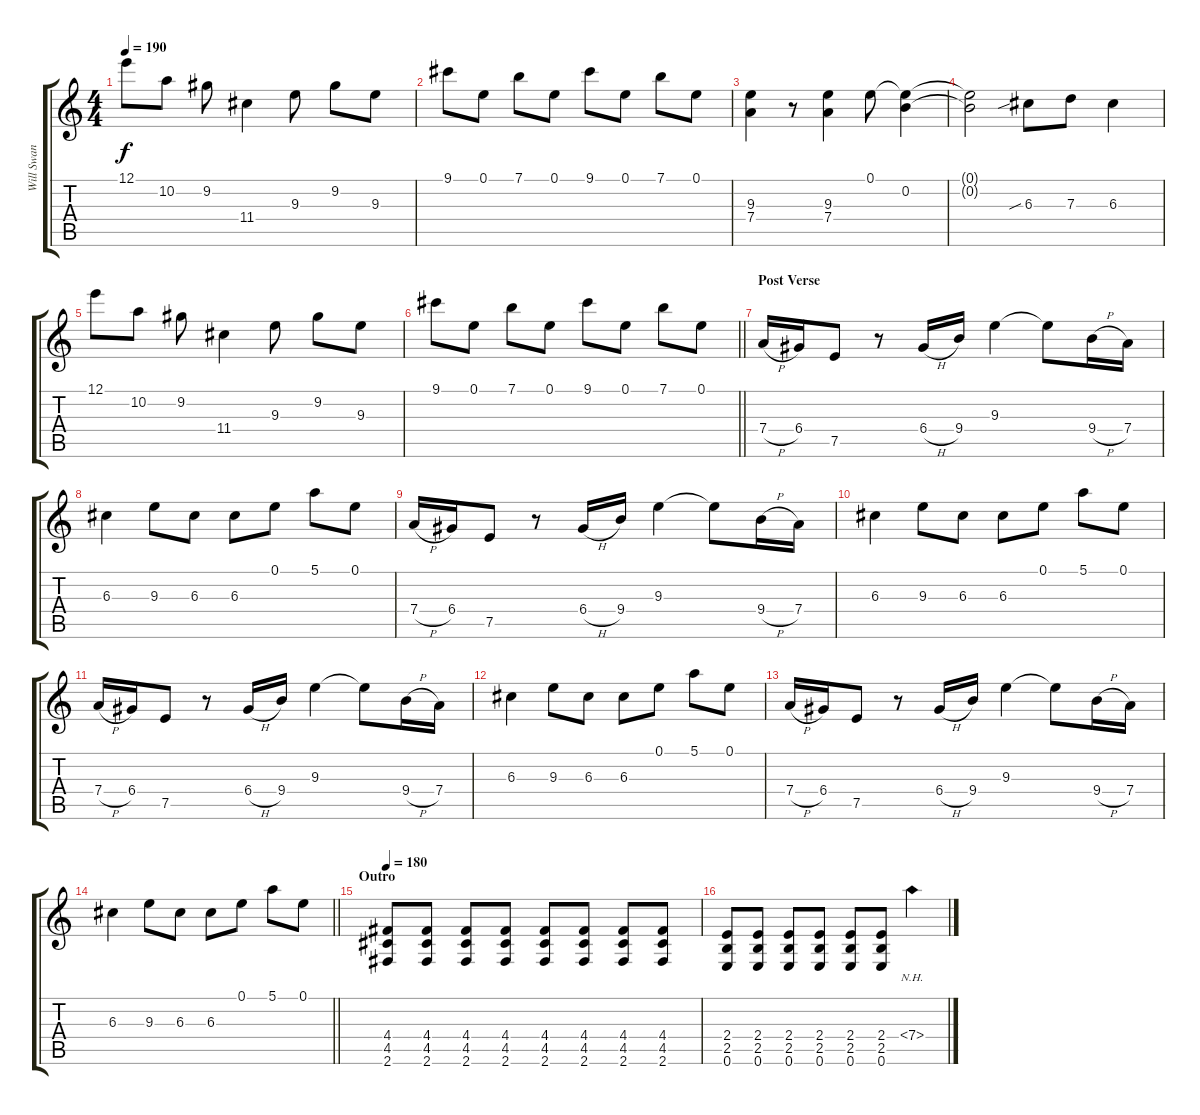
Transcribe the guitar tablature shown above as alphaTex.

\track ("Will Swan (Guitar L)" "Will Swan ") {instrument distortionguitar}
\staff {score tabs}
\tuning (E4 B3 G3 D3 A2 E2) {hide}
\ts (4 4)
\tempo 190
\clef g2
\ks c
12.1.8{dy f} 10.2.8 9.2.8 11.4.4 9.3.8 9.2.8 9.3.8 |
9.1.8 0.1.8 7.1.8 0.1.8 9.1.8 0.1.8 7.1.8 0.1.8 |
(9.3 7.4).4 r.8 (9.3 7.4).4 0.1.8 (0.1{t} 0.2).4 |
(0.1{t} 0.2{t}).2 6.3{sib}.8 7.3.8 6.3.4 |
12.1.8 10.2.8 9.2.8 11.4.4 9.3.8 9.2.8 9.3.8 |
\barLineRight lightlight
9.1.8 0.1.8 7.1.8 0.1.8 9.1.8 0.1.8 7.1.8 0.1.8 |
\section ("" "Post Verse")
7.4{h}.16 6.4.16 7.5.8 r.8 6.4{h}.16 9.4.16 9.3.4 9.3{t}.8 9.4{h}.16 7.4.16 |
6.3.4 9.3.8 6.3.8 6.3.8 0.1.8 5.1.8 0.1.8 |
7.4{h}.16 6.4.16 7.5.8 r.8 6.4{h}.16 9.4.16 9.3.4 9.3{t}.8 9.4{h}.16 7.4.16 |
6.3.4 9.3.8 6.3.8 6.3.8 0.1.8 5.1.8 0.1.8 |
7.4{h}.16 6.4.16 7.5.8 r.8 6.4{h}.16 9.4.16 9.3.4 9.3{t}.8 9.4{h}.16 7.4.16 |
6.3.4 9.3.8 6.3.8 6.3.8 0.1.8 5.1.8 0.1.8 |
7.4{h}.16 6.4.16 7.5.8 r.8 6.4{h}.16 9.4.16 9.3.4 9.3{t}.8 9.4{h}.16 7.4.16 |
\barLineRight lightlight
6.3.4 9.3.8 6.3.8 6.3.8 0.1.8 5.1.8 0.1.8 |
\section ("" "Outro")
\tempo 180
(4.4 4.5 2.6).8 (4.4 4.5 2.6).8 (4.4 4.5 2.6).8 (4.4 4.5 2.6).8 (4.4 4.5 2.6).8 (4.4 4.5 2.6).8 (4.4 4.5 2.6).8 (4.4 4.5 2.6).8 |
(2.4 2.5 0.6).8 (2.4 2.5 0.6).8 (2.4 2.5 0.6).8 (2.4 2.5 0.6).8 (2.4 2.5 0.6).8 (2.4 2.5 0.6).8 7.4{nh}.4
